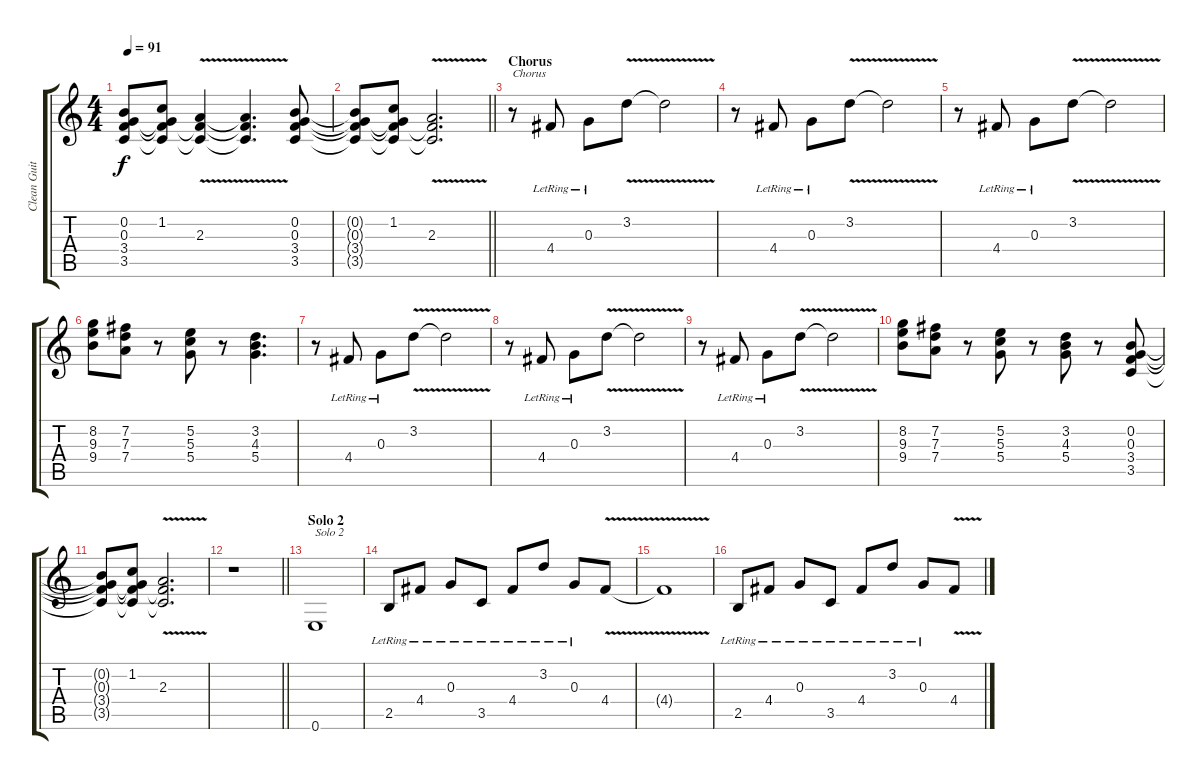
\track ("Clean Guitar" "Clean Guit") {instrument electricguitarclean}
\staff {score tabs}
\tuning (E4 B3 G3 D3 A2 E2) {hide}
\ts (4 4)
\tempo 91
\clef g2
\ks c
(0.2{t} 0.3{t} 3.4{t} 3.5{t}).8{dy f} (1.2 0.3{t} 3.4{t} 3.5{t}).8 (2.3{v} 3.4{t} 3.5{t}).4 (2.3{t} 3.4{t} 3.5{t}).4{d} (0.2 0.3 3.4 3.5).8 |
\barLineRight lightlight
(0.2{t} 0.3{t} 3.4{t} 3.5{t}).8 (1.2 0.3{t} 3.4{t} 3.5{t}).8 (2.3{v} 3.4{t} 3.5{t}).2{d} |
\section ("" "Chorus")
r.8{txt "Chorus"} 4.4{lr}.8 0.3{lr}.8 3.2{v}.8 3.2{t}.2 |
r.8 4.4{lr}.8 0.3{lr}.8 3.2{v}.8 3.2{t}.2 |
r.8 4.4{lr}.8 0.3{lr}.8 3.2{v}.8 3.2{t}.2 |
(8.2 9.3 9.4).8 (7.2 7.3 7.4).8 r.8 (5.2 5.3 5.4).8 r.8 (3.2 4.3 5.4).4{d} |
r.8 4.4{lr}.8 0.3{lr}.8 3.2{v}.8 3.2{t}.2 |
r.8 4.4{lr}.8 0.3{lr}.8 3.2{v}.8 3.2{t}.2 |
r.8 4.4{lr}.8 0.3{lr}.8 3.2{v}.8 3.2{t}.2 |
(8.2 9.3 9.4).8 (7.2 7.3 7.4).8 r.8 (5.2 5.3 5.4).8 r.8 (3.2 4.3 5.4).8 r.8 (0.2 0.3 3.4 3.5).8 |
(0.2{t} 0.3{t} 3.4{t} 3.5{t}).8 (1.2 0.3{t} 3.4{t} 3.5{t}).8 (2.3{v} 3.4{t} 3.5{t}).2{d} |
\barLineRight lightlight
r.1 |
\section ("" "Solo 2")
0.6.1{txt "Solo 2"} |
2.5{lr}.8 4.4{lr}.8 0.3{lr}.8 3.5{lr}.8 4.4{lr}.8 3.2{lr}.8 0.3{lr}.8 4.4{v}.8 |
4.4{t}.1 |
2.5{lr}.8 4.4{lr}.8 0.3{lr}.8 3.5{lr}.8 4.4{lr}.8 3.2{lr}.8 0.3{lr}.8 4.4{v}.8
